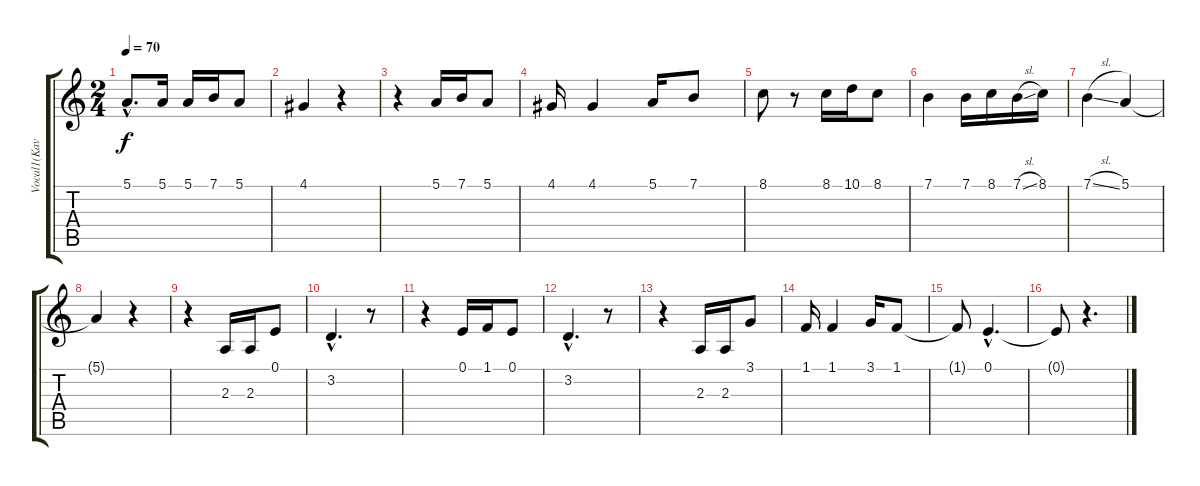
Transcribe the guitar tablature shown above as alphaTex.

\track ("Vocal1(Kaveh)" "Vocal1(Kav") {instrument trumpet}
\staff {score tabs}
\tuning (E4 B3 G3 D3 A2 E2) {hide}
\ts (2 4)
\tempo 70
\clef g2
\ks c
5.1{hac}.8{d dy f} 5.1.16 5.1.16 7.1.16 5.1.8 |
4.1.4 r.4 |
r.4 5.1.16 7.1.16 5.1.8 |
4.1.16 4.1.4 5.1.16 7.1.8 |
8.1.8 r.8 8.1.16 10.1.16 8.1.8 |
7.1.4 7.1.16 8.1.16 7.1{sl}.16 8.1.16 |
7.1{sl}.4 5.1.4 |
5.1{t}.4 r.4 |
r.4 2.3.16 2.3.16 0.1.8 |
3.2{hac}.4{d} r.8 |
r.4 0.1.16 1.1.16 0.1.8 |
3.2{hac}.4{d} r.8 |
r.4 2.3.16 2.3.16 3.1.8 |
1.1.16 1.1.4 3.1.16 1.1.8 |
1.1{t}.8 0.1{hac}.4{d} |
0.1{t}.8 r.4{d}
